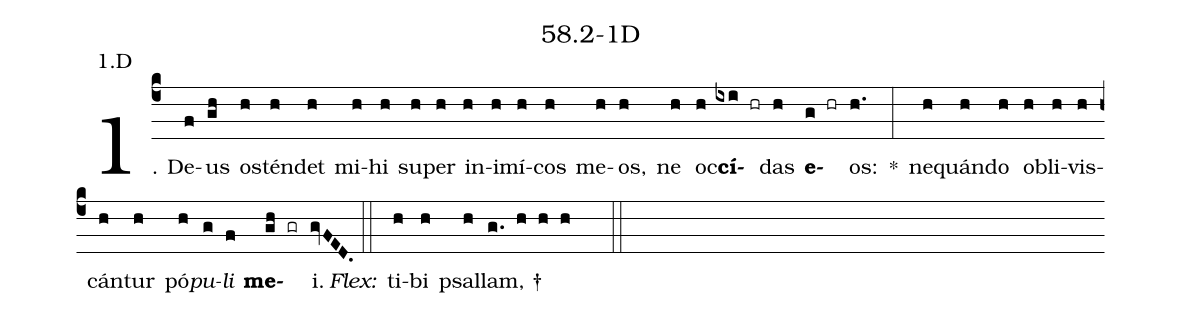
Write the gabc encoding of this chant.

name: 58.2-1D;
annotation: 1.D;
%%
(c4)1. De(f)us(gh) os(h)tén(h)det(h) mi(h)hi(h) su(h)per(h) in(h)i(h)mí(h)cos(h) me(h)os,(h) ne(h) oc(h)<b>cí</b>(ixi hr)das(h) <b>e</b>(g hr)os:(h.) *(:) ne(h)quán(h)do(h) ob(h)li(h)vis(h)cán(h)tur(h) pó(h)<i>pu</i>(g)<i>li</i>(f) <b>me</b>(gh gr)i.(gvFED.) (::)
<i>Flex:</i>()  ti(h)bi(h) psal(h)lam, †(g. h h h  ::)
